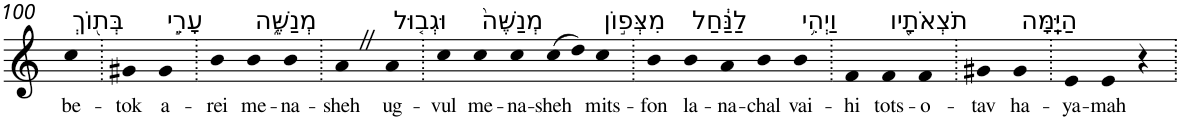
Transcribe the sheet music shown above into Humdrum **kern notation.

**kern	**text
*part1	*part1
*staff1	*staff1
*I"Piano	*
*I'Pno	*
!!LO:PB:g=z
*clefG2	*
*k[]	*
=100	=100
!LO:TX:a:t=בְּת֖וֹךְ	!
!	!LO:LY:b
4cc	be-
=101.	=101.
!	!LO:LY:b
4g#X	-tok
!LO:TX:a:t=עָרֵ֣י	!
!	!LO:LY:b
4g#	a-
=102.	=102.
!	!LO:LY:b
4b	-rei
!LO:TX:a:t=מְנַשֶּׁ֑ה	!
!	!LO:LY:b
4b	me-
!	!LO:LY:b
4b	-na-
=103.	=103.
!	!LO:LY:b
4aZ	-sheh
!LO:TX:a:t=וּגְב֤וּל	!
!	!LO:LY:b
4a	ug-
=104.	=104.
!	!LO:LY:b
4cc	-vul
!LO:TX:a:t=מְנַשֶּׁה֙	!
!	!LO:LY:b
4cc	me-
!	!LO:LY:b
4cc	-na-
!	!LO:LY:b
(>8cc	-sheh
8dd)	.
!LO:TX:a:t=מִצְּפ֣וֹן	!
!	!LO:LY:b
4cc	mits-
=105.	=105.
!	!LO:LY:b
4b	-fon
!LO:TX:a:t=לַנַּ֔חַל	!
!	!LO:LY:b
4b	la-
!	!LO:LY:b
4a	-na-
!	!LO:LY:b
4b	-chal
!LO:TX:a:t=וַיְהִ֥י	!
!	!LO:LY:b
4b	vai-
=106.	=106.
!	!LO:LY:b
4f	-hi
!LO:TX:a:t=תֹצְאֹתָ֖יו	!
!	!LO:LY:b
4f	tots-
!	!LO:LY:b
4f	-o-
=107.	=107.
!	!LO:LY:b
4g#X	-tav
!LO:TX:a:t=הַיָּֽמָּה	!
!	!LO:LY:b
4g#	ha-
=108.	=108.
!	!LO:LY:b
4e	-ya-
!	!LO:LY:b
4e	-mah
4r	.
=.	=.
*-	*-
